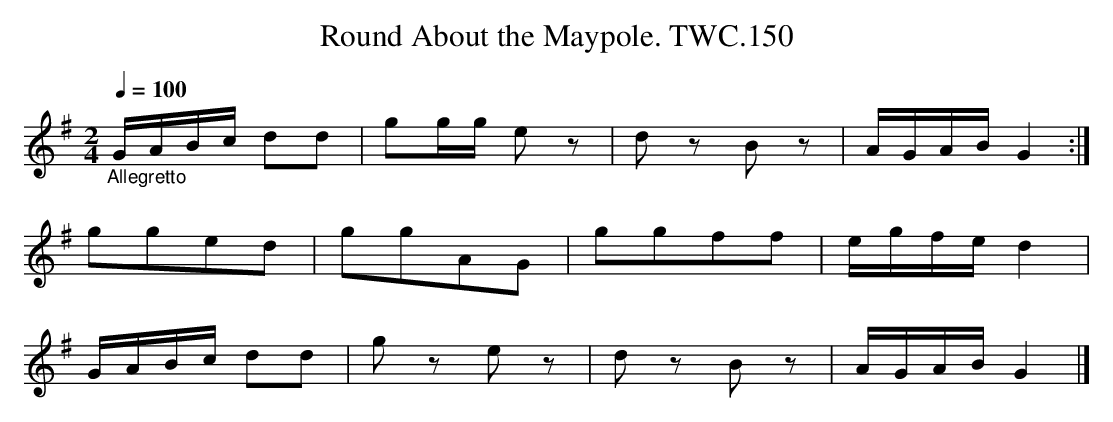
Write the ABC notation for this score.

X:1
T:Round About the Maypole. TWC.150
L:1/8
M:2/4
Q:1/4=100
K:G
"_Allegretto"\
G/A/B/c/ dd|gg/g/ e z|dz Bz|A/G/A/B/ G2 :|
gged|ggAG|ggff|e/g/f/e/ d2 |
G/A/B/c/ dd|gz ez|dz Bz|A/G/A/B/ G2 |]
